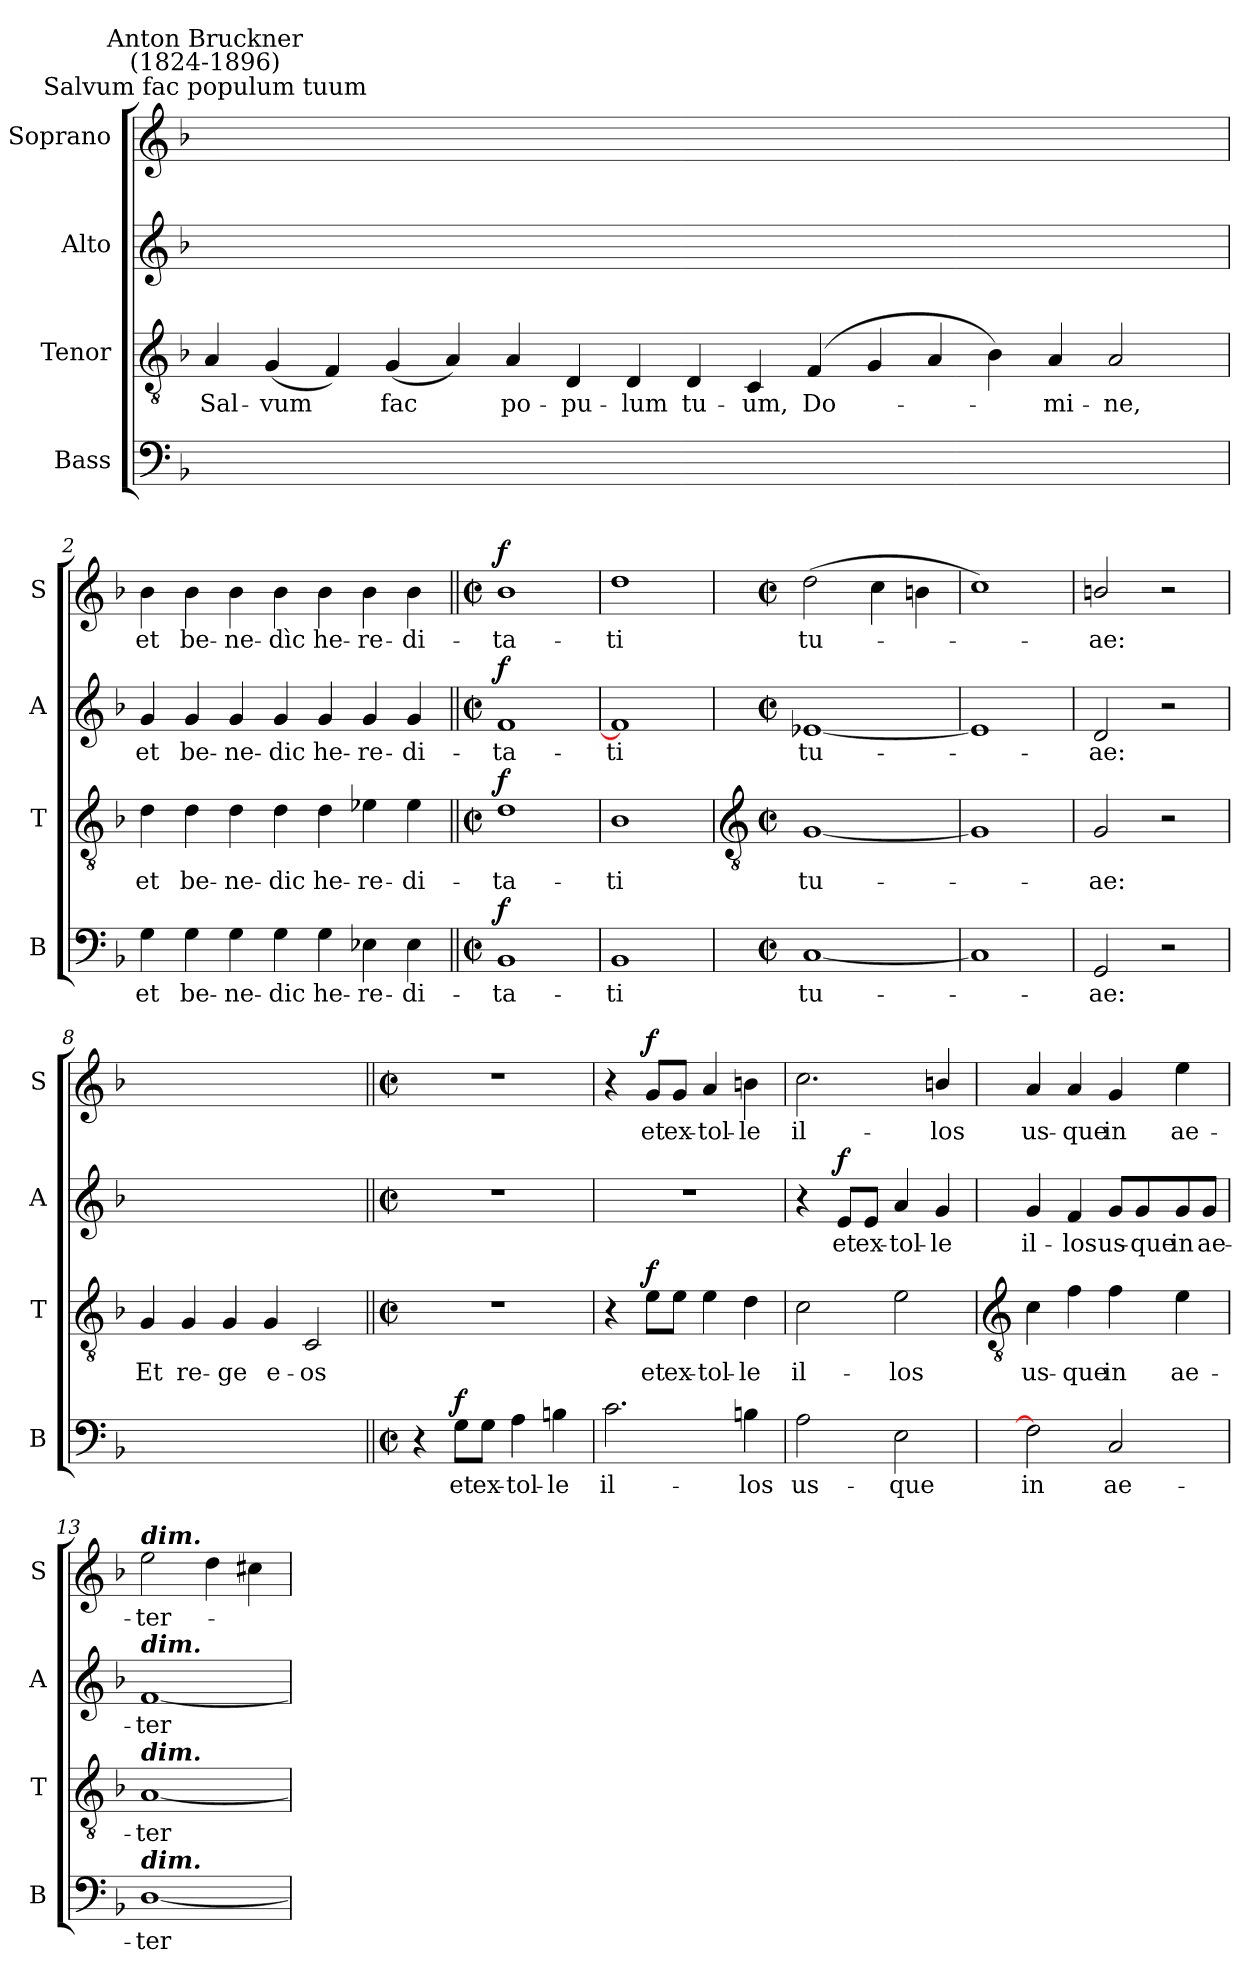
**kern	**text	**dynam	**kern	**text	**dynam	**kern	**text	**dynam	**kern	**text	**dynam
*part4	*part4	*part4	*part3	*part3	*part3	*part2	*part2	*part2	*part1	*part1	*part1
*staff4	*staff4	*staff4	*staff3	*staff3	*staff3	*staff2	*staff2	*staff2	*staff1	*staff1	*staff1
*I"Bass	*	*	*I"Tenor	*	*	*I"Alto	*	*	*I"Soprano	*	*
*I'B	*	*	*I'T	*	*	*I'A	*	*	*I'S	*	*
*clefF4	*	*	*clefGv2	*	*	*clefG2	*	*	*clefG2	*	*
*k[b-]	*	*	*k[b-]	*	*	*k[b-]	*	*	*k[b-]	*	*
*F:	*	*	*F:	*	*	*F:	*	*	*F:	*	*
=1	=1	=1	=1	=1	=1	=1	=1	=1	=1	=1	=1
!	!	!	!	!	!	!	!	!	!LO:TX:a:cj:t=Salvum fac populum tuum	!	!
!	!	!	!	!	!	!	!	!	!LO:TX:a:cj:t=Anton Bruckner\n(1824-1896)	!	!
!	!	!	!	!LO:LY:b	!	!	!	!	!	!	!
1ryy	.	.	4A	Sal-	.	1ryy	.	.	1ryy	.	.
!	!	!	!	!LO:LY:b	!	!	!	!	!	!	!
.	.	.	(<4G	-vum	.	.	.	.	.	.	.
.	.	.	4F)	.	.	.	.	.	.	.	.
!	!	!	!	!LO:LY:b	!	!	!	!	!	!	!
.	.	.	(<4G	fac	.	.	.	.	.	.	.
1ryy	.	.	4A)	.	.	1ryy	.	.	1ryy	.	.
!	!	!	!	!LO:LY:b	!	!	!	!	!	!	!
.	.	.	4A	po-	.	.	.	.	.	.	.
!	!	!	!	!LO:LY:b	!	!	!	!	!	!	!
.	.	.	4D	-pu-	.	.	.	.	.	.	.
!	!	!	!	!LO:LY:b	!	!	!	!	!	!	!
.	.	.	4D	-lum	.	.	.	.	.	.	.
!	!	!	!	!LO:LY:b	!	!	!	!	!	!	!
1ryy	.	.	4D	tu-	.	1ryy	.	.	1ryy	.	.
!	!	!	!	!LO:LY:b	!	!	!	!	!	!	!
.	.	.	4C	-um,	.	.	.	.	.	.	.
!	!	!	!	!LO:LY:b	!	!	!	!	!	!	!
.	.	.	(<4F	Do-	.	.	.	.	.	.	.
.	.	.	4G	.	.	.	.	.	.	.	.
1ryy	.	.	4A	.	.	1ryy	.	.	1ryy	.	.
.	.	.	4B-)	.	.	.	.	.	.	.	.
!	!	!	!	!LO:LY:b	!	!	!	!	!	!	!
.	.	.	4A	mi-	.	.	.	.	.	.	.
!	!	!	!	!LO:LY:b	!	!	!	!	!	!	!
.	.	.	2A	-ne,	.	.	.	.	.	.	.
4ryy	.	.	.	.	.	4ryy	.	.	4ryy	.	.
=2	=2	=2	=2	=2	=2	=2	=2	=2	=2	=2	=2
!	!LO:LY:b	!	!	!LO:LY:b	!	!	!LO:LY:b	!	!	!LO:LY:b	!
4G	et	.	4d	et	.	4g	et	.	4b-	et	.
!	!LO:LY:b	!	!	!LO:LY:b	!	!	!LO:LY:b	!	!	!LO:LY:b	!
4G	be-	.	4d	be-	.	4g	be-	.	4b-	be-	.
!	!LO:LY:b	!	!	!LO:LY:b	!	!	!LO:LY:b	!	!	!LO:LY:b	!
4G	-ne-	.	4d	-ne-	.	4g	-ne-	.	4b-	-ne-	.
!	!LO:LY:b	!	!	!LO:LY:b	!	!	!LO:LY:b	!	!	!LO:LY:b	!
4G	-dic	.	4d	-dic	.	4g	-dic	.	4b-	-dìc	.
!	!LO:LY:b	!	!	!LO:LY:b	!	!	!LO:LY:b	!	!	!LO:LY:b	!
4G	he-	.	4d	he-	.	4g	he-	.	4b-	he-	.
!	!LO:LY:b	!	!	!LO:LY:b	!	!	!LO:LY:b	!	!	!LO:LY:b	!
4E-X	-re-	.	4e-X	-re-	.	4g	-re-	.	4b-	-re-	.
!	!LO:LY:b	!	!	!LO:LY:b	!	!	!LO:LY:b	!	!	!LO:LY:b	!
4E-	-di-	.	4e-	-di-	.	4g	-di-	.	4b-	-di-	.
=3||	=3||	=3||	=3||	=3||	=3||	=3||	=3||	=3||	=3||	=3||	=3||
*M2/2	*	*	*M2/2	*	*	*M2/2	*	*	*M2/2	*	*
*met(c|)	*	*	*met(c|)	*	*	*met(c|)	*	*	*met(c|)	*	*
!	!LO:LY:b	!LO:DY:b	!	!LO:LY:b	!LO:DY:b	!	!LO:LY:b	!LO:DY:b	!	!LO:LY:b	!LO:DY:b
1BB-	ta-	f	1d	ta-	f	1f	ta-	f	1b-	ta-	f
=4	=4	=4	=4	=4	=4	=4	=4	=4	=4	=4	=4
!	!LO:LY:b	!	!	!LO:LY:b	!	!	!LO:LY:b	!	!	!LO:LY:b	!
1BB-	-ti	.	1B-	-ti	.	1f]	-ti	.	1dd	-ti	.
!!LO:LB:g=z
=5	=5	=5	=5	=5	=5	=5	=5	=5	=5	=5	=5
*	*	*	*clefGv2	*	*	*	*	*	*	*	*
*M2/2	*	*	*M2/2	*	*	*M2/2	*	*	*M2/2	*	*
*met(c|)	*	*	*met(c|)	*	*	*met(c|)	*	*	*met(c|)	*	*
!	!LO:LY:b	!	!	!LO:LY:b	!	!	!LO:LY:b	!	!	!LO:LY:b	!
[1C	tu-	.	[1G	tu-	.	[1e-X	tu-	.	(>2dd	tu-	.
.	.	.	.	.	.	.	.	.	4cc	.	.
.	.	.	.	.	.	.	.	.	4bn	.	.
=6	=6	=6	=6	=6	=6	=6	=6	=6	=6	=6	=6
1C]	.	.	1G]	.	.	1e-]	.	.	1cc)	.	.
=7	=7	=7	=7	=7	=7	=7	=7	=7	=7	=7	=7
!	!LO:LY:b	!	!	!LO:LY:b	!	!	!LO:LY:b	!	!	!LO:LY:b	!
2GG	ae:	.	2G	ae:	.	2d	ae:	.	2bn/	ae:	.
2r	.	.	2r	.	.	2r	.	.	2r	.	.
=8	=8	=8	=8	=8	=8	=8	=8	=8	=8	=8	=8
!	!	!	!	!LO:LY:b	!	!	!	!	!	!	!
1ryy	.	.	4G	Et	.	1ryy	.	.	1ryy	.	.
!	!	!	!	!LO:LY:b	!	!	!	!	!	!	!
.	.	.	4G	re-	.	.	.	.	.	.	.
!	!	!	!	!LO:LY:b	!	!	!	!	!	!	!
.	.	.	4G	-ge	.	.	.	.	.	.	.
!	!	!	!	!LO:LY:b	!	!	!	!	!	!	!
.	.	.	4G	e-	.	.	.	.	.	.	.
!	!	!	!	!LO:LY:b	!	!	!	!	!	!	!
2ryy	.	.	2C	-os	.	2ryy	.	.	2ryy	.	.
=9||	=9||	=9||	=9||	=9||	=9||	=9||	=9||	=9||	=9||	=9||	=9||
*M2/2	*	*	*M2/2	*	*	*M2/2	*	*	*M2/2	*	*
*met(c|)	*	*	*met(c|)	*	*	*met(c|)	*	*	*met(c|)	*	*
4r	.	.	1r	.	.	1r	.	.	1r	.	.
!	!LO:LY:b	!LO:DY:b	!	!	!	!	!	!	!	!	!
8G\L	et	f	.	.	.	.	.	.	.	.	.
!	!LO:LY:b	!	!	!	!	!	!	!	!	!	!
8G\J	ex-	.	.	.	.	.	.	.	.	.	.
!	!LO:LY:b	!	!	!	!	!	!	!	!	!	!
4A	-tol-	.	.	.	.	.	.	.	.	.	.
!	!LO:LY:b	!	!	!	!	!	!	!	!	!	!
4Bn	-le	.	.	.	.	.	.	.	.	.	.
=10	=10	=10	=10	=10	=10	=10	=10	=10	=10	=10	=10
!	!LO:LY:b	!	!	!	!	!	!	!	!	!	!
2.c	il-	.	4r	.	.	1r	.	.	4r	.	.
!	!	!	!	!LO:LY:b	!LO:DY:b	!	!	!	!	!LO:LY:b	!LO:DY:b
.	.	.	8e\L	et	f	.	.	.	8g/L	et	f
!	!	!	!	!LO:LY:b	!	!	!	!	!	!LO:LY:b	!
.	.	.	8e\J	ex-	.	.	.	.	8g/J	ex-	.
!	!	!	!	!LO:LY:b	!	!	!	!	!	!LO:LY:b	!
.	.	.	4e	-tol-	.	.	.	.	4a	-tol-	.
!	!LO:LY:b	!	!	!LO:LY:b	!	!	!	!	!	!LO:LY:b	!
4Bn	-los	.	4d	-le	.	.	.	.	4bn	-le	.
=11	=11	=11	=11	=11	=11	=11	=11	=11	=11	=11	=11
!	!LO:LY:b	!	!	!LO:LY:b	!	!	!	!	!	!LO:LY:b	!
2A	us-	.	2c	il-	.	4r	.	.	2.cc	il-	.
!	!	!	!	!	!	!	!LO:LY:b	!LO:DY:b	!	!	!
.	.	.	.	.	.	8e/L	et	f	.	.	.
!	!	!	!	!	!	!	!LO:LY:b	!	!	!	!
.	.	.	.	.	.	8e/J	ex-	.	.	.	.
!	!LO:LY:b	!	!	!LO:LY:b	!	!	!LO:LY:b	!	!	!	!
2E	-que	.	2e	-los	.	4a	-tol-	.	.	.	.
!	!	!	!	!	!	!	!LO:LY:b	!	!	!LO:LY:b	!
.	.	.	.	.	.	4g	-le	.	4bn/	-los	.
!!LO:LB:g=z
=12	=12	=12	=12	=12	=12	=12	=12	=12	=12	=12	=12
*	*	*	*clefGv2	*	*	*	*	*	*	*	*
!	!LO:LY:b	!	!	!LO:LY:b	!	!	!LO:LY:b	!	!	!LO:LY:b	!
2F]	in	.	4c	us-	.	4g	il-	.	4a	us-	.
!	!	!	!	!LO:LY:b	!	!	!LO:LY:b	!	!	!LO:LY:b	!
.	.	.	4f	-que	.	4f	-los	.	4a	-que	.
!	!LO:LY:b	!	!	!LO:LY:b	!	!	!LO:LY:b	!	!	!LO:LY:b	!
2C	ae-	.	4f	in	.	8g/L	us-	.	4g	in	.
!	!	!	!	!	!	!	!LO:LY:b	!	!	!	!
.	.	.	.	.	.	8g/	-que	.	.	.	.
!	!	!	!	!LO:LY:b	!	!	!LO:LY:b	!	!	!LO:LY:b	!
.	.	.	4e	ae-	.	8g/	in	.	4ee	ae-	.
!	!	!	!	!	!	!	!LO:LY:b	!	!	!	!
.	.	.	.	.	.	8g/J	ae-	.	.	.	.
=13	=13	=13	=13	=13	=13	=13	=13	=13	=13	=13	=13
!	!	!	!	!	!	!	!	!	!LO:TX:a:Bi:t=dim.	!	!
!	!	!	!	!	!	!LO:TX:a:Bi:t=dim.	!	!	!	!	!
!	!	!	!LO:TX:a:Bi:t=dim.	!	!	!	!	!	!	!	!
!LO:TX:a:Bi:t=dim.	!	!	!	!	!	!	!	!	!	!	!
!	!LO:LY:b	!	!	!LO:LY:b	!	!	!LO:LY:b	!	!	!LO:LY:b	!
[1D/	-ter-	.	[1A	-ter-	.	[1f	-ter-	.	2ee	-ter-	.
.	.	.	.	.	.	.	.	.	4dd	.	.
.	.	.	.	.	.	.	.	.	4cc#X	.	.
=	=	=	=	=	=	=	=	=	=	=	=
*-	*-	*-	*-	*-	*-	*-	*-	*-	*-	*-	*-
